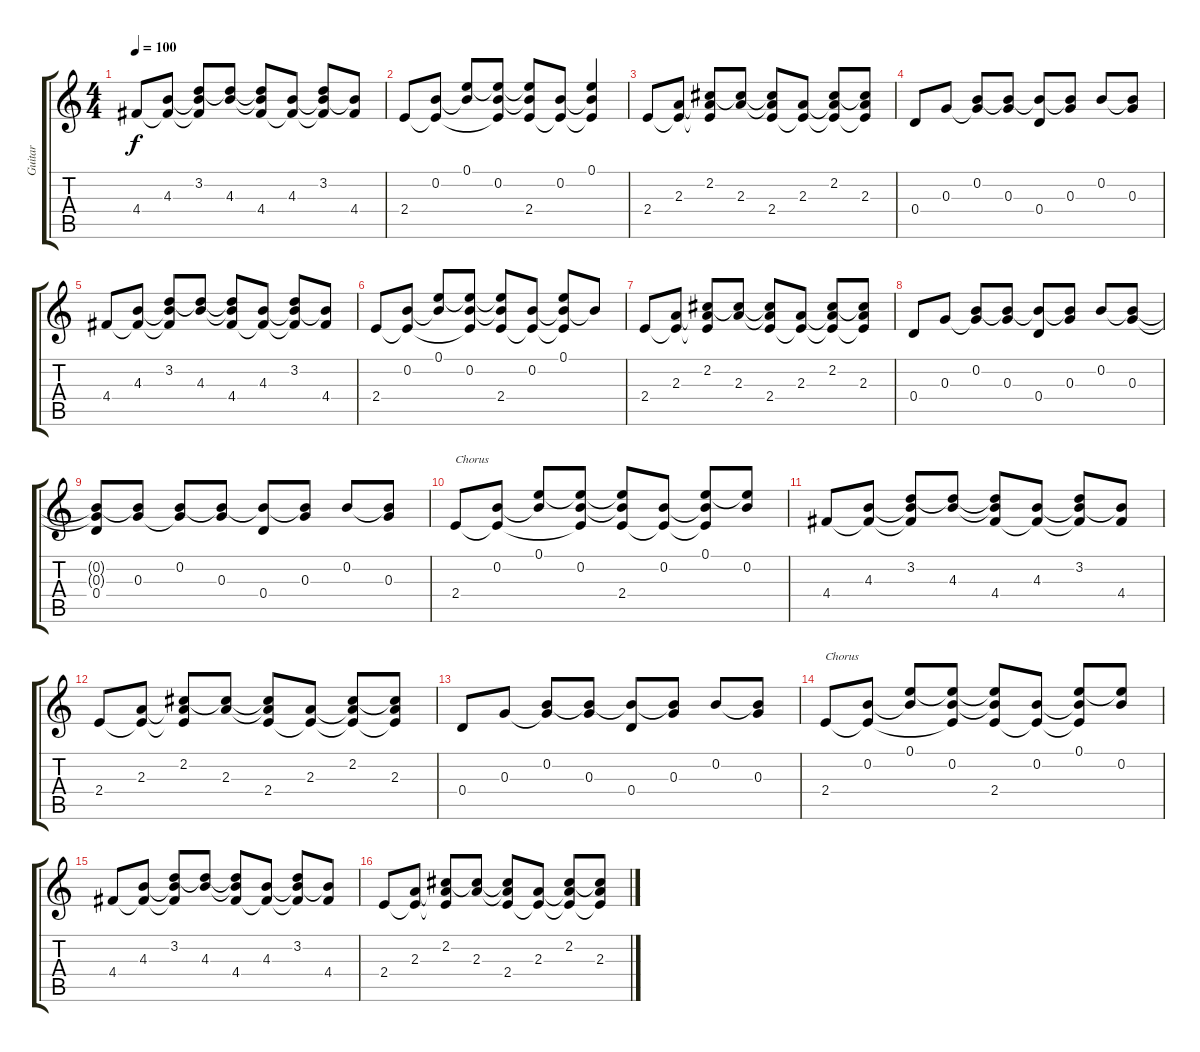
\track ("Guitar" "Guitar") {instrument acousticguitarnylon}
\staff {score tabs}
\tuning (E4 B3 G3 D3 A2 E2) {hide}
\ts (4 4)
\tempo 100
\clef g2
\ks c
4.4.8{dy f} (4.3 4.4{t}).8 (3.2 4.3{t} 4.4{t}).8 (3.2{t} 4.3).8 (3.2{t} 4.3{t} 4.4).8 (4.3 4.4{t}).8 (3.2 4.3{t} 4.4{t}).8 (4.3{t} 4.4).8 |
2.4.8 (0.2 2.4{t}).8 (0.1 0.2{t}).8 (0.1{t} 0.2 2.4{t}).8 (0.1{t} 0.2{t} 2.4).8 (0.2 2.4{t}).8 (0.1 0.2{t} 2.4{t}).4 |
2.4.8 (2.3 2.4{t}).8 (2.2 2.3{t} 2.4{t}).8 (2.2{t} 2.3).8 (2.2{t} 2.3{t} 2.4).8 (2.3 2.4{t}).8 (2.2 2.3{t} 2.4{t}).8 (2.2{t} 2.3 2.4{t}).8 |
0.4.8 0.3.8 (0.2 0.3{t}).8 (0.2{t} 0.3).8 (0.2{t} 0.4).8 (0.2{t} 0.3).8 0.2.8 (0.2{t} 0.3).8 |
4.4.8 (4.3 4.4{t}).8 (3.2 4.3{t} 4.4{t}).8 (3.2{t} 4.3).8 (3.2{t} 4.3{t} 4.4).8 (4.3 4.4{t}).8 (3.2 4.3{t} 4.4{t}).8 (4.3{t} 4.4).8 |
2.4.8 (0.2 2.4{t}).8 (0.1 0.2{t}).8 (0.1{t} 0.2 2.4{t}).8 (0.1{t} 0.2{t} 2.4).8 (0.2 2.4{t}).8 (0.1 0.2{t} 2.4{t}).8 0.2{t}.8 |
2.4.8 (2.3 2.4{t}).8 (2.2 2.3{t} 2.4{t}).8 (2.2{t} 2.3).8 (2.2{t} 2.3{t} 2.4).8 (2.3 2.4{t}).8 (2.2 2.3{t} 2.4{t}).8 (2.2{t} 2.3 2.4{t}).8 |
0.4.8 0.3.8 (0.2 0.3{t}).8 (0.2{t} 0.3).8 (0.2{t} 0.4).8 (0.2{t} 0.3).8 0.2.8 (0.2{t} 0.3).8 |
(0.2{t} 0.3{t} 0.4).8 (0.2{t} 0.3).8 (0.2 0.3{t}).8 (0.2{t} 0.3).8 (0.2{t} 0.4).8 (0.2{t} 0.3).8 0.2.8 (0.2{t} 0.3).8 |
2.4.8{txt "Chorus"} (0.2 2.4{t}).8 (0.1 0.2{t}).8 (0.1{t} 0.2 2.4{t}).8 (0.1{t} 0.2{t} 2.4).8 (0.2 2.4{t}).8 (0.1 0.2{t} 2.4{t}).8 (0.1{t} 0.2).8 |
4.4.8 (4.3 4.4{t}).8 (3.2 4.3{t} 4.4{t}).8 (3.2{t} 4.3).8 (3.2{t} 4.3{t} 4.4).8 (4.3 4.4{t}).8 (3.2 4.3{t} 4.4{t}).8 (4.3{t} 4.4).8 |
2.4.8 (2.3 2.4{t}).8 (2.2 2.3{t} 2.4{t}).8 (2.2{t} 2.3).8 (2.2{t} 2.3{t} 2.4).8 (2.3 2.4{t}).8 (2.2 2.3{t} 2.4{t}).8 (2.2{t} 2.3 2.4{t}).8 |
0.4.8 0.3.8 (0.2 0.3{t}).8 (0.2{t} 0.3).8 (0.2{t} 0.4).8 (0.2{t} 0.3).8 0.2.8 (0.2{t} 0.3).8 |
2.4.8{txt "Chorus"} (0.2 2.4{t}).8 (0.1 0.2{t}).8 (0.1{t} 0.2 2.4{t}).8 (0.1{t} 0.2{t} 2.4).8 (0.2 2.4{t}).8 (0.1 0.2{t} 2.4{t}).8 (0.1{t} 0.2).8 |
4.4.8 (4.3 4.4{t}).8 (3.2 4.3{t} 4.4{t}).8 (3.2{t} 4.3).8 (3.2{t} 4.3{t} 4.4).8 (4.3 4.4{t}).8 (3.2 4.3{t} 4.4{t}).8 (4.3{t} 4.4).8 |
2.4.8 (2.3 2.4{t}).8 (2.2 2.3{t} 2.4{t}).8 (2.2{t} 2.3).8 (2.2{t} 2.3{t} 2.4).8 (2.3 2.4{t}).8 (2.2 2.3{t} 2.4{t}).8 (2.2{t} 2.3 2.4{t}).8
